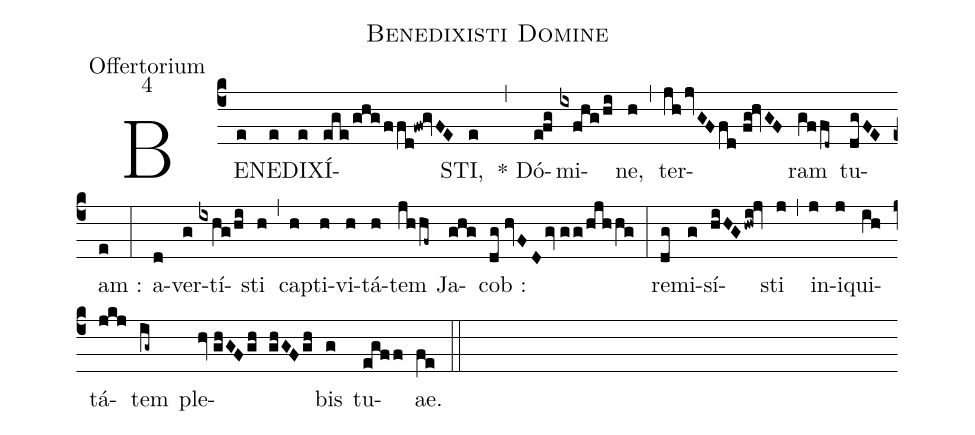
name:Benedixisti Domine;
office-part:Offertorium;
mode:4;
%%
(c4) BE(e)NE(e)DI(e)XÍ(ege/ghgffd!fw!gvFE)STI,(e) (,) * Dó(efg)mi(ixfhg/hi)ne,(h) (,) ter(jhjvGFfd//fg!hvGF)ram(gffd~) tu(dgFE)am :(e) (:) a(d)ver(g)tí(ixhg/hi)sti(h) (,) cap(h)ti(h)vi(h)tá(h)tem(jhhf~) Ja(ghg)cob :(dg//hvFDgv//gg/hjhhg) (:) re(dg)mi(g)sí(hiHGhwi!jv)sti(j) (,) in(j)i(j)qui(ih)tá(jkj)tem(ig~) ple(hv//ghGFgh ghGFgh)bis(g) tu(egff)ae.(fe) (::)
